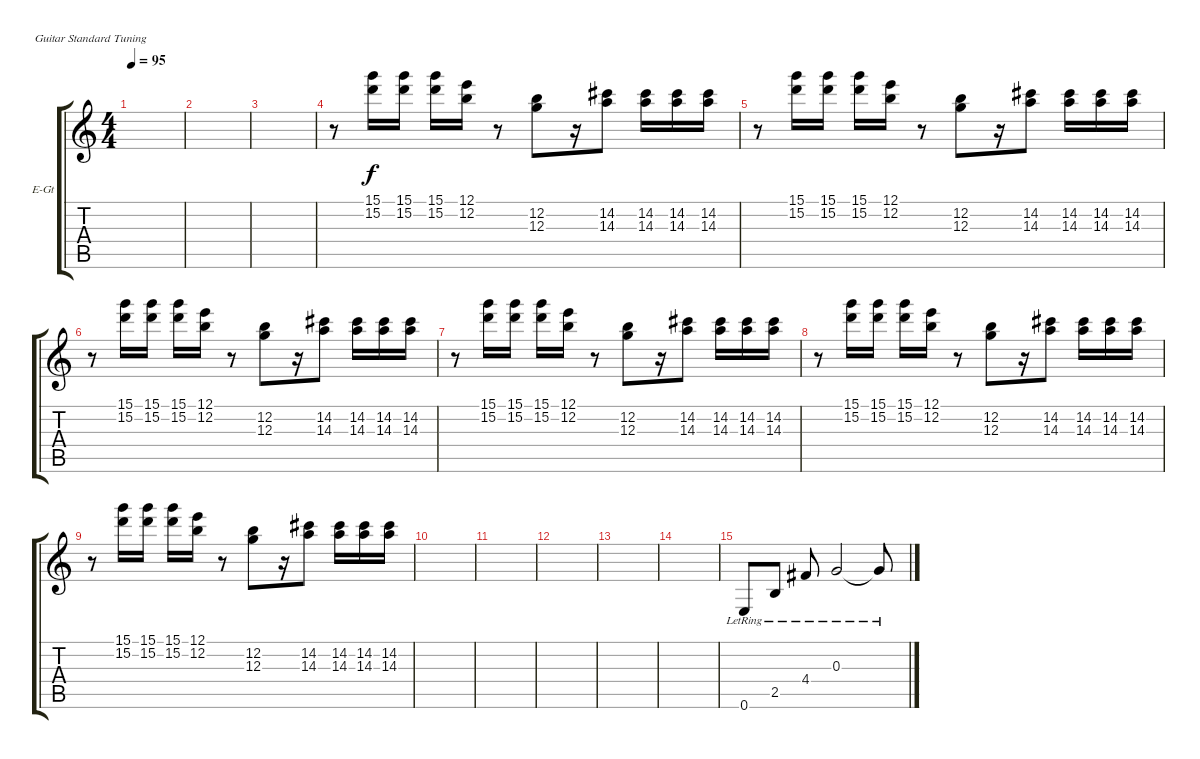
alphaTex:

\bracketExtendMode groupsimilarinstruments
\firstSystemTrackNameOrientation horizontal
\otherSystemsTrackNameOrientation horizontal
\track ("Electric Guitar" "E-Gt") {instrument overdrivenguitar}
\staff {score tabs}
\tuning (E4 B3 G3 D3 A2 E2)
\ts (4 4)
\tempo 95
\clef g2
\ks c
|
|
|
r.8 (15.1 15.2).16 (15.1 15.2).16 (15.1 15.2).16 (12.2 12.1).16 r.8 (12.3 12.2).8 r.16 (14.3 14.2).8 (14.3 14.2).16 (14.3 14.2).16 (14.3 14.2).16 |
r.8 (15.1 15.2).16 (15.1 15.2).16 (15.1 15.2).16 (12.2 12.1).16 r.8 (12.3 12.2).8 r.16 (14.3 14.2).8 (14.3 14.2).16 (14.3 14.2).16 (14.3 14.2).16 |
r.8 (15.1 15.2).16 (15.1 15.2).16 (15.1 15.2).16 (12.2 12.1).16 r.8 (12.3 12.2).8 r.16 (14.3 14.2).8 (14.3 14.2).16 (14.3 14.2).16 (14.3 14.2).16 |
r.8 (15.1 15.2).16 (15.1 15.2).16 (15.1 15.2).16 (12.2 12.1).16 r.8 (12.3 12.2).8 r.16 (14.3 14.2).8 (14.3 14.2).16 (14.3 14.2).16 (14.3 14.2).16 |
r.8 (15.1 15.2).16 (15.1 15.2).16 (15.1 15.2).16 (12.2 12.1).16 r.8 (12.3 12.2).8 r.16 (14.3 14.2).8 (14.3 14.2).16 (14.3 14.2).16 (14.3 14.2).16 |
r.8 (15.1 15.2).16 (15.1 15.2).16 (15.1 15.2).16 (12.2 12.1).16 r.8 (12.3 12.2).8 r.16 (14.3 14.2).8 (14.3 14.2).16 (14.3 14.2).16 (14.3 14.2).16 |
|
|
|
|
|
0.6{lr}.8 2.5{lr}.8 4.4{lr}.8 0.3{lr}.2 0.3{lr t}.8
